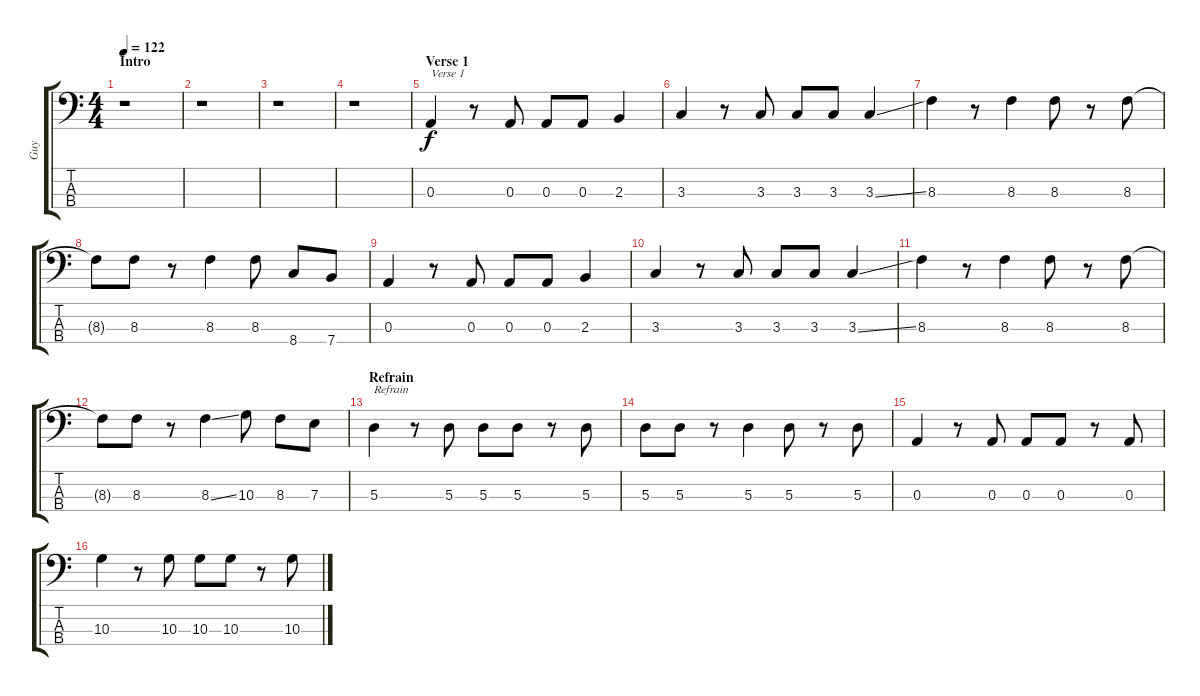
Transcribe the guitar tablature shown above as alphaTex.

\track ("Guy" "Guy") {instrument electricbassfinger}
\staff {score tabs}
\tuning (G2 D2 A1 E1) {hide}
\ts (4 4)
\section ("" "Intro")
\tempo 122
\clef f4
\ks c
r.1{dy f instrument electricbassfinger} |
r.1 |
r.1 |
r.1 |
\section ("" "Verse 1")
0.3.4{txt "Verse 1"} r.8 0.3.8 0.3.8 0.3.8 2.3.4 |
3.3.4 r.8 3.3.8 3.3.8 3.3.8 3.3{ss}.4 |
8.3.4 r.8 8.3.4 8.3.8 r.8 8.3.8 |
8.3{t}.8 8.3.8 r.8 8.3.4 8.3.8 8.4.8 7.4.8 |
0.3.4 r.8 0.3.8 0.3.8 0.3.8 2.3.4 |
3.3.4 r.8 3.3.8 3.3.8 3.3.8 3.3{ss}.4 |
8.3.4 r.8 8.3.4 8.3.8 r.8 8.3.8 |
8.3{t}.8 8.3.8 r.8 8.3{ss}.4 10.3.8 8.3.8 7.3.8 |
\section ("" "Refrain")
5.3.4{txt "Refrain"} r.8 5.3.8 5.3.8 5.3.8 r.8 5.3.8 |
5.3.8 5.3.8 r.8 5.3.4 5.3.8 r.8 5.3.8 |
0.3.4 r.8 0.3.8 0.3.8 0.3.8 r.8 0.3.8 |
10.3.4 r.8 10.3.8 10.3.8 10.3.8 r.8 10.3.8
